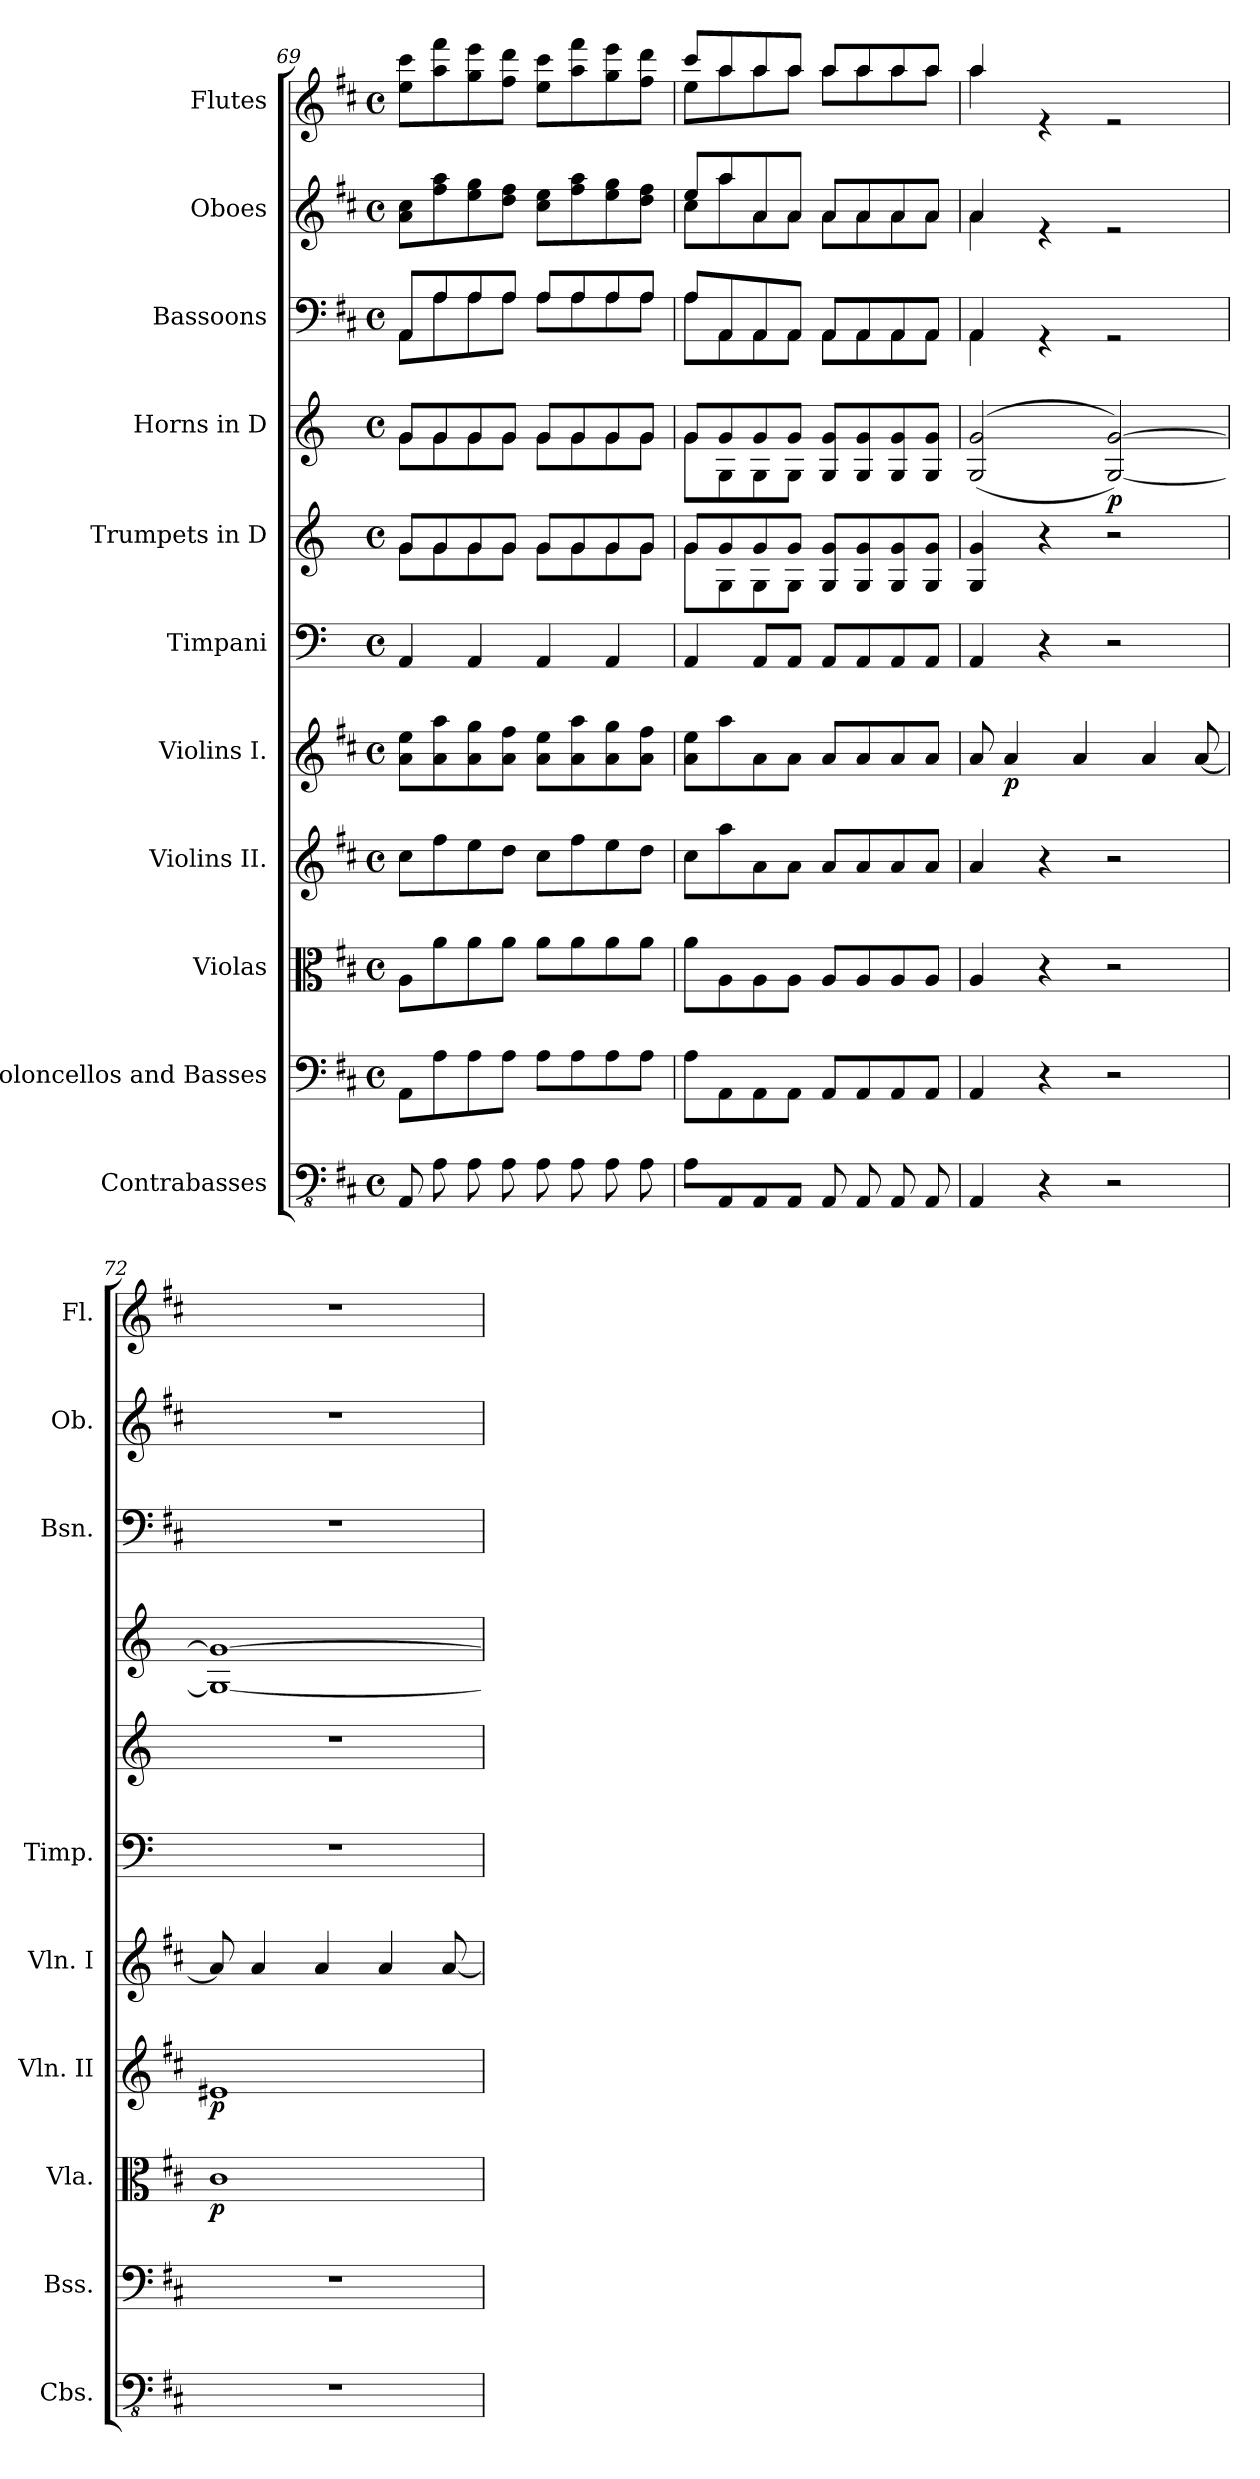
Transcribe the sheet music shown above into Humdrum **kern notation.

**kern	**kern	**kern	**dynam	**kern	**dynam	**kern	**dynam	**kern	**kern	**kern	**dynam	**kern	**kern	**kern
*part11	*part10	*part9	*part9	*part8	*part8	*part7	*part7	*part6	*part5	*part4	*part4	*part3	*part2	*part1
*staff11	*staff10	*staff9	*staff9	*staff8	*staff8	*staff7	*staff7	*staff6	*staff5	*staff4	*staff4	*staff3	*staff2	*staff1
*I"Contrabasses	*I"Violoncellos and Basses	*I"Violas	*	*I"Violins II.	*	*I"Violins I.	*	*I"Timpani	*I"Trumpets in D	*I"Horns in D	*	*I"Bassoons	*I"Oboes	*I"Flutes
*I'Cbs.	*I'Bss.	*I'Vla.	*	*I'Vln. II	*	*I'Vln. I	*	*I'Timp.	*	*	*	*I'Bsn.	*I'Ob.	*I'Fl.
*clefFv4	*clefF4	*clefC3	*	*clefG2	*	*clefG2	*	*clefF4	*clefG2	*clefG2	*	*clefF4	*clefG2	*clefG2
*	*	*	*	*	*	*	*	*	*ITrd-1c-2	*ITrd6c10	*	*	*	*
*k[f#c#]	*k[f#c#]	*k[f#c#]	*	*k[f#c#]	*	*k[f#c#]	*	*k[]	*k[f#c#]	*k[f#c#]	*	*k[f#c#]	*k[f#c#]	*k[f#c#]
*M4/4	*M4/4	*M4/4	*	*M4/4	*	*M4/4	*	*M4/4	*M4/4	*M4/4	*	*M4/4	*M4/4	*M4/4
*met(c)	*met(c)	*met(c)	*	*met(c)	*	*met(c)	*	*met(c)	*met(c)	*met(c)	*	*met(c)	*met(c)	*met(c)
=69	=69	=69	=69	=69	=69	=69	=69	=69	=69	=69	=69	=69	=69	=69
*	*	*	*	*	*	*	*	*	*^	*^	*	*^	*	*
8AAA/	8AA\L	8A\L	.	8cc#\L	.	8a\ 8ee\L	.	4AA/	8a/L	8a\L	8A/L	8A\L	.	8AA/L	8AA\L	8a\ 8cc#\L	8ee\ 8ccc#\L
8AA\	8A\	8a\	.	8ff#\	.	8a\ 8aa\	.	.	8a/	8a\	8A/	8A\	.	8A/	8A\	8ff#\ 8aa\	8aa\ 8fff#\
8AA\	8A\	8a\	.	8ee\	.	8a\ 8gg\	.	4AA/	8a/	8a\	8A/	8A\	.	8A/	8A\	8ee\ 8gg\	8gg\ 8eee\
8AA\	8A\J	8a\J	.	8dd\J	.	8a\ 8ff#\J	.	.	8a/J	8a\J	8A/J	8A\J	.	8A/J	8A\J	8dd\ 8ff#\J	8ff#\ 8ddd\J
8AA\	8A\L	8a\L	.	8cc#\L	.	8a\ 8ee\L	.	4AA/	8a/L	8a\L	8A/L	8A\L	.	8A/L	8A\L	8cc#\ 8ee\L	8ee\ 8ccc#\L
8AA\	8A\	8a\	.	8ff#\	.	8a\ 8aa\	.	.	8a/	8a\	8A/	8A\	.	8A/	8A\	8ff#\ 8aa\	8aa\ 8fff#\
8AA\	8A\	8a\	.	8ee\	.	8a\ 8gg\	.	4AA/	8a/	8a\	8A/	8A\	.	8A/	8A\	8ee\ 8gg\	8gg\ 8eee\
8AA\	8A\J	8a\J	.	8dd\J	.	8a\ 8ff#\J	.	.	8a/J	8a\J	8A/J	8A\J	.	8A/J	8A\J	8dd\ 8ff#\J	8ff#\ 8ddd\J
=70	=70	=70	=70	=70	=70	=70	=70	=70	=70	=70	=70	=70	=70	=70	=70	=70	=70
*	*	*	*	*	*	*	*	*	*	*	*	*	*	*	*	*^	*^
8AA\L	8A\L	8a\L	.	8cc#\L	.	8a\ 8ee\L	.	4AA/	8a/L	8a\L	8A/L	8A\L	.	8A/L	8A\L	8ee/L	8cc#\L	8ccc#/L	8ee\L
8AAA/	8AA\	8A\	.	8aa\	.	8aa\	.	.	8a/	8A\	8A/	8AA\	.	8AA/	8AA\	8aa/	8aa\	8aa/	8aa\
8AAA/	8AA\	8A\	.	8a\	.	8a\	.	8AA/L	8a/	8A\	8A/	8AA\	.	8AA/	8AA\	8a/	8a\	8aa/	8aa\
8AAA/J	8AA\J	8A\J	.	8a\J	.	8a\J	.	8AA/J	8a/J	8A\J	8A/J	8AA\J	.	8AA/J	8AA\J	8a/J	8a\J	8aa/J	8aa\J
8AAA/	8AA/L	8A/L	.	8a/L	.	8a/L	.	8AA/L	8A/ 8a/L	2ryy	8AA/ 8A/L	2ryy	.	8AA/L	8AA\L	8a/L	8a\L	8aa/L	8aa\L
8AAA/	8AA/	8A/	.	8a/	.	8a/	.	8AA/	8A/ 8a/	.	8AA/ 8A/	.	.	8AA/	8AA\	8a/	8a\	8aa/	8aa\
8AAA/	8AA/	8A/	.	8a/	.	8a/	.	8AA/	8A/ 8a/	.	8AA/ 8A/	.	.	8AA/	8AA\	8a/	8a\	8aa/	8aa\
8AAA/	8AA/J	8A/J	.	8a/J	.	8a/J	.	8AA/J	8A/ 8a/J	.	8AA/ 8A/J	.	.	8AA/J	8AA\J	8a/J	8a\J	8aa/J	8aa\J
*	*	*	*	*	*	*	*	*	*v	*v	*	*	*	*	*	*	*	*	*
*	*	*	*	*	*	*	*	*	*	*v	*v	*	*	*	*	*	*	*
=71	=71	=71	=71	=71	=71	=71	=71	=71	=71	=71	=71	=71	=71	=71	=71	=71	=71
4AAA/	4AA/	4A/	.	4a/	.	8a/	.	4AA/	4A/ 4a/	(>(<2AA/ 2A/	.	4AA/	4AA\	4a/	4a\	4aa/	4aa\
!	!	!	!	!	!	!	!LO:DY:b	!	!	!	!	!	!	!	!	!	!
.	.	.	.	.	.	4a/	p	.	.	.	.	.	.	.	.	.	.
4r	4r	4r	.	4r	.	.	.	4r	4r	.	.	4rGG	2.ryy	4re	2.ryy	4re	2.ryy
.	.	.	.	.	.	4a/	.	.	.	.	.	.	.	.	.	.	.
!	!	!	!	!	!	!	!	!	!	!	!LO:DY:b	!	!	!	!	!	!
2r	2r	2r	.	2r	.	.	.	2r	2r	[2AA/ [2A/))	p	2rGG	.	2re	.	2re	.
.	.	.	.	.	.	4a/	.	.	.	.	.	.	.	.	.	.	.
.	.	.	.	.	.	[8a/	.	.	.	.	.	.	.	.	.	.	.
*	*	*	*	*	*	*	*	*	*	*	*	*v	*v	*	*	*v	*v
*	*	*	*	*	*	*	*	*	*	*	*	*	*v	*v	*
=72	=72	=72	=72	=72	=72	=72	=72	=72	=72	=72	=72	=72	=72	=72
!	!	!	!LO:DY:b	!	!LO:DY:b	!	!	!	!	!	!	!	!	!
1r	1r	1c#	p	1e#X	p	8a/]	.	1r	1r	1AA_ 1A_	.	1r	1r	1r
.	.	.	.	.	.	4a/	.	.	.	.	.	.	.	.
.	.	.	.	.	.	4a/	.	.	.	.	.	.	.	.
.	.	.	.	.	.	4a/	.	.	.	.	.	.	.	.
.	.	.	.	.	.	[8a/	.	.	.	.	.	.	.	.
=	=	=	=	=	=	=	=	=	=	=	=	=	=	=
*-	*-	*-	*-	*-	*-	*-	*-	*-	*-	*-	*-	*-	*-	*-
